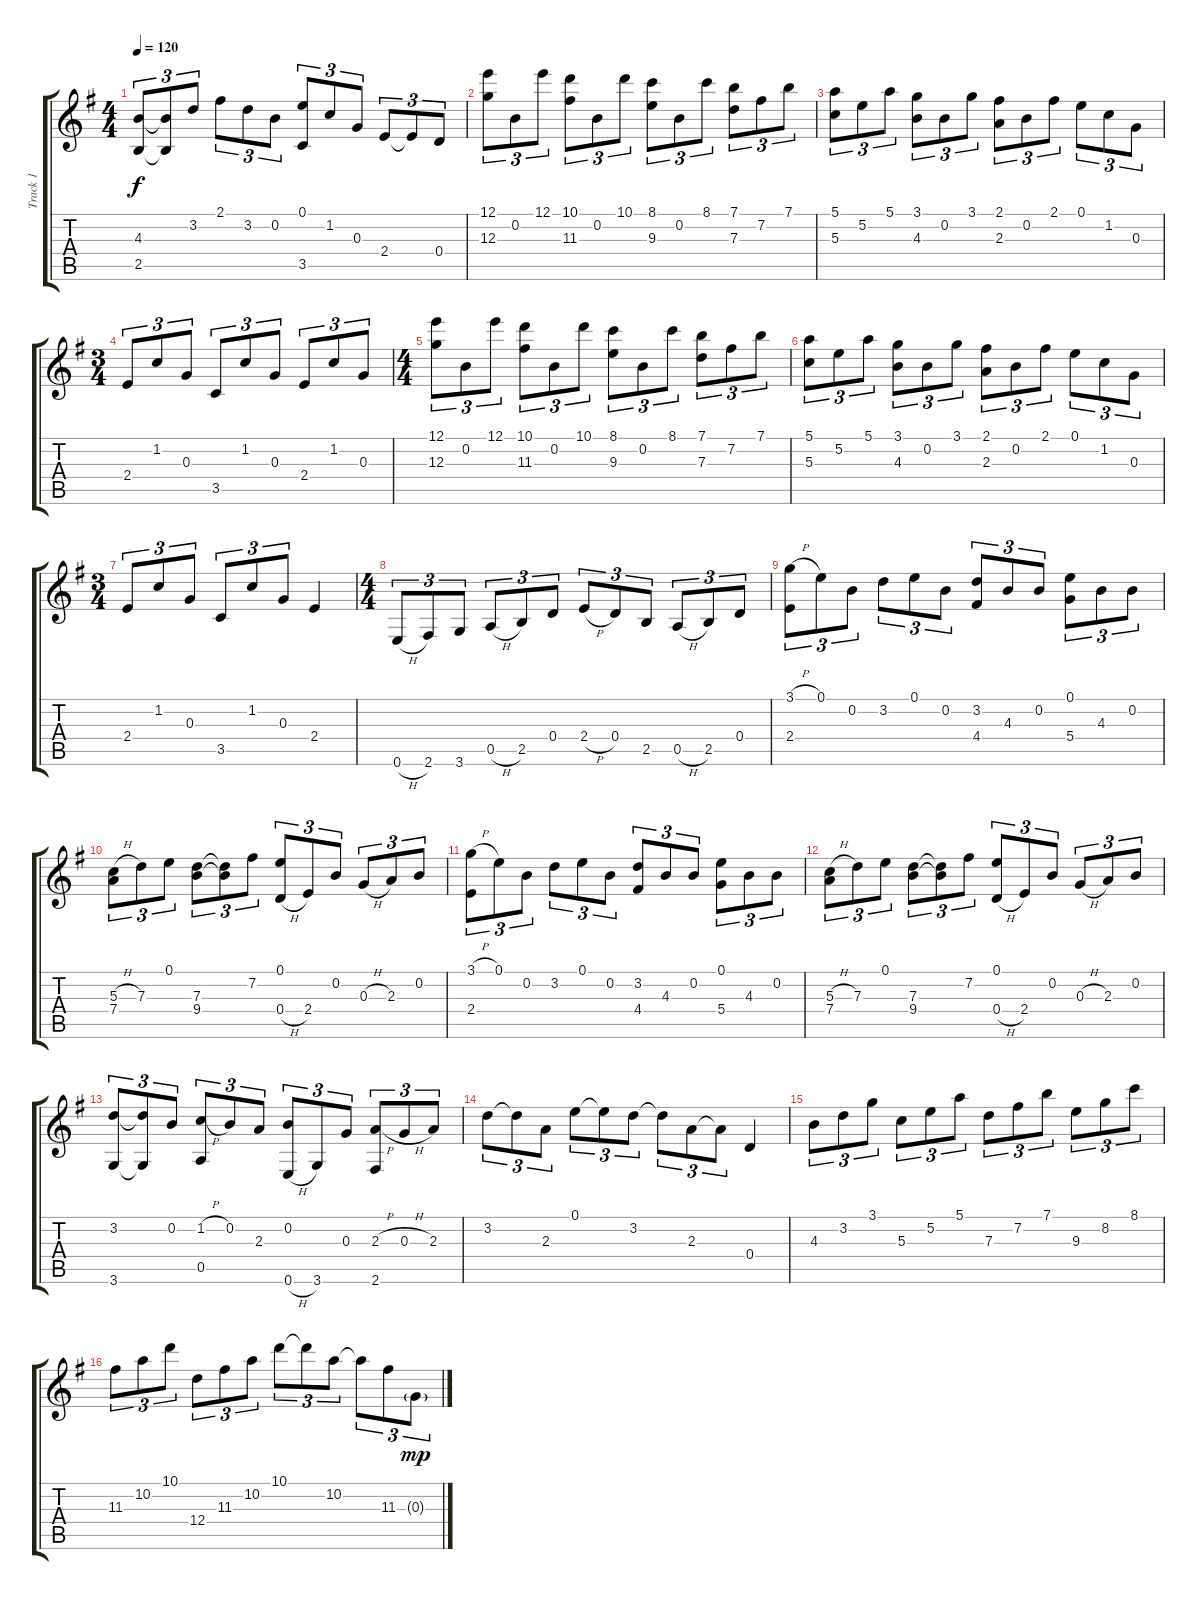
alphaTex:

\track ("Track 1" "Track 1") {instrument acousticguitarsteel}
\staff {score tabs}
\tuning (E4 B3 G3 D3 A2 E2) {hide}
\ts (4 4)
\tempo 120
\clef g2
\ks g
(4.3 2.5).8{tu (3 2) dy f} (4.3{t} 2.5{t}).8{tu (3 2)} 3.2.8{tu (3 2)} 2.1.8{tu (3 2)} 3.2.8{tu (3 2)} 0.2.8{tu (3 2)} (0.1 3.5).8{tu (3 2)} 1.2.8{tu (3 2)} 0.3.8{tu (3 2)} 2.4.8{tu (3 2)} 2.4{t}.8{tu (3 2)} 0.4.8{tu (3 2)} |
(12.1 12.3).8{tu (3 2)} 0.2.8{tu (3 2)} 12.1.8{tu (3 2)} (10.1 11.3).8{tu (3 2)} 0.2.8{tu (3 2)} 10.1.8{tu (3 2)} (8.1 9.3).8{tu (3 2)} 0.2.8{tu (3 2)} 8.1.8{tu (3 2)} (7.1 7.3).8{tu (3 2)} 7.2.8{tu (3 2)} 7.1.8{tu (3 2)} |
(5.1 5.3).8{tu (3 2)} 5.2.8{tu (3 2)} 5.1.8{tu (3 2)} (3.1 4.3).8{tu (3 2)} 0.2.8{tu (3 2)} 3.1.8{tu (3 2)} (2.1 2.3).8{tu (3 2)} 0.2.8{tu (3 2)} 2.1.8{tu (3 2)} 0.1.8{tu (3 2)} 1.2.8{tu (3 2)} 0.3.8{tu (3 2)} |
\ts (3 4)
2.4.8{tu (3 2)} 1.2.8{tu (3 2)} 0.3.8{tu (3 2)} 3.5.8{tu (3 2)} 1.2.8{tu (3 2)} 0.3.8{tu (3 2)} 2.4.8{tu (3 2)} 1.2.8{tu (3 2)} 0.3.8{tu (3 2)} |
\ts (4 4)
(12.1 12.3).8{tu (3 2)} 0.2.8{tu (3 2)} 12.1.8{tu (3 2)} (10.1 11.3).8{tu (3 2)} 0.2.8{tu (3 2)} 10.1.8{tu (3 2)} (8.1 9.3).8{tu (3 2)} 0.2.8{tu (3 2)} 8.1.8{tu (3 2)} (7.1 7.3).8{tu (3 2)} 7.2.8{tu (3 2)} 7.1.8{tu (3 2)} |
(5.1 5.3).8{tu (3 2)} 5.2.8{tu (3 2)} 5.1.8{tu (3 2)} (3.1 4.3).8{tu (3 2)} 0.2.8{tu (3 2)} 3.1.8{tu (3 2)} (2.1 2.3).8{tu (3 2)} 0.2.8{tu (3 2)} 2.1.8{tu (3 2)} 0.1.8{tu (3 2)} 1.2.8{tu (3 2)} 0.3.8{tu (3 2)} |
\ts (3 4)
2.4.8{tu (3 2)} 1.2.8{tu (3 2)} 0.3.8{tu (3 2)} 3.5.8{tu (3 2)} 1.2.8{tu (3 2)} 0.3.8{tu (3 2)} 2.4.4 |
\ts (4 4)
0.6{h}.8{tu (3 2)} 2.6.8{tu (3 2)} 3.6.8{tu (3 2)} 0.5{h}.8{tu (3 2)} 2.5.8{tu (3 2)} 0.4.8{tu (3 2)} 2.4{h}.8{tu (3 2)} 0.4.8{tu (3 2)} 2.5.8{tu (3 2)} 0.5{h}.8{tu (3 2)} 2.5.8{tu (3 2)} 0.4.8{tu (3 2)} |
(3.1{h} 2.4).8{tu (3 2)} 0.1.8{tu (3 2)} 0.2.8{tu (3 2)} 3.2.8{tu (3 2)} 0.1.8{tu (3 2)} 0.2.8{tu (3 2)} (3.2 4.4).8{tu (3 2)} 4.3.8{tu (3 2)} 0.2.8{tu (3 2)} (0.1 5.4).8{tu (3 2)} 4.3.8{tu (3 2)} 0.2.8{tu (3 2)} |
(5.3{h} 7.4).8{tu (3 2)} 7.3.8{tu (3 2)} 0.1.8{tu (3 2)} (7.3 9.4).8{tu (3 2)} (7.3{t} 9.4{t}).8{tu (3 2)} 7.2.8{tu (3 2)} (0.1 0.4{h}).8{tu (3 2)} 2.4.8{tu (3 2)} 0.2.8{tu (3 2)} 0.3{h}.8{tu (3 2)} 2.3.8{tu (3 2)} 0.2.8{tu (3 2)} |
(3.1{h} 2.4).8{tu (3 2)} 0.1.8{tu (3 2)} 0.2.8{tu (3 2)} 3.2.8{tu (3 2)} 0.1.8{tu (3 2)} 0.2.8{tu (3 2)} (3.2 4.4).8{tu (3 2)} 4.3.8{tu (3 2)} 0.2.8{tu (3 2)} (0.1 5.4).8{tu (3 2)} 4.3.8{tu (3 2)} 0.2.8{tu (3 2)} |
(5.3{h} 7.4).8{tu (3 2)} 7.3.8{tu (3 2)} 0.1.8{tu (3 2)} (7.3 9.4).8{tu (3 2)} (7.3{t} 9.4{t}).8{tu (3 2)} 7.2.8{tu (3 2)} (0.1 0.4{h}).8{tu (3 2)} 2.4.8{tu (3 2)} 0.2.8{tu (3 2)} 0.3{h}.8{tu (3 2)} 2.3.8{tu (3 2)} 0.2.8{tu (3 2)} |
(3.2 3.6).8{tu (3 2)} (3.2{t} 3.6{t}).8{tu (3 2)} 0.2.8{tu (3 2)} (1.2{h} 0.5).8{tu (3 2)} 0.2.8{tu (3 2)} 2.3.8{tu (3 2)} (0.2 0.6{h}).8{tu (3 2)} 3.6.8{tu (3 2)} 0.3.8{tu (3 2)} (2.3{h} 2.6).8{tu (3 2)} 0.3{h}.8{tu (3 2)} 2.3.8{tu (3 2)} |
3.2.8{tu (3 2)} 3.2{t}.8{tu (3 2)} 2.3.8{tu (3 2)} 0.1.8{tu (3 2)} 0.1{t}.8{tu (3 2)} 3.2.8{tu (3 2)} 3.2{t}.8{tu (3 2)} 2.3.8{tu (3 2)} 2.3{t}.8{tu (3 2)} 0.4.4 |
4.3.8{tu (3 2)} 3.2.8{tu (3 2)} 3.1.8{tu (3 2)} 5.3.8{tu (3 2)} 5.2.8{tu (3 2)} 5.1.8{tu (3 2)} 7.3.8{tu (3 2)} 7.2.8{tu (3 2)} 7.1.8{tu (3 2)} 9.3.8{tu (3 2)} 8.2.8{tu (3 2)} 8.1.8{tu (3 2)} |
11.3.8{tu (3 2)} 10.2.8{tu (3 2)} 10.1.8{tu (3 2)} 12.4.8{tu (3 2)} 11.3.8{tu (3 2)} 10.2.8{tu (3 2)} 10.1.8{tu (3 2)} 10.1{t}.8{tu (3 2)} 10.2.8{tu (3 2)} 10.2{t}.8{tu (3 2)} 11.3.8{tu (3 2)} 0.3{g}.8{tu (3 2) dy mp}
